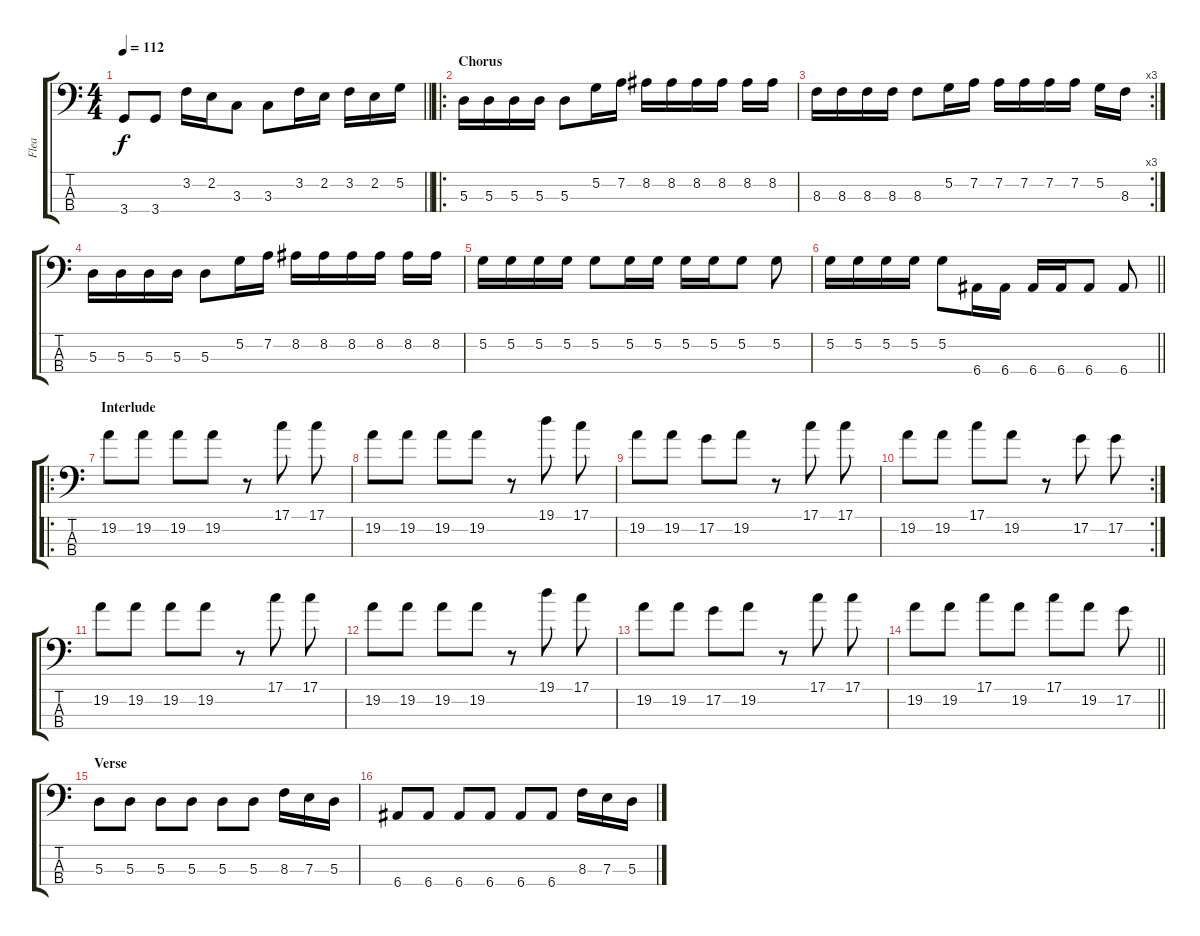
\track ("Flea" "Flea") {instrument electricbassfinger}
\staff {score tabs}
\tuning (G2 D2 A1 E1) {hide}
\ts (4 4)
\tempo 112
\clef f4
\barLineRight lightlight
\ks c
3.4.8{dy f} 3.4.8 3.2.16 2.2.16 3.3.8 3.3.8 3.2.16 2.2.16 3.2.16 2.2.16 5.2.16 |
\ro
\section ("" "Chorus")
5.3.16 5.3.16 5.3.16 5.3.16 5.3.8 5.2.16 7.2.16 8.2.16 8.2.16 8.2.16 8.2.16 8.2.16 8.2.16 |
\rc 3
8.3.16 8.3.16 8.3.16 8.3.16 8.3.8 5.2.16 7.2.16 7.2.16 7.2.16 7.2.16 7.2.16 5.2.16 8.3.16 |
5.3.16 5.3.16 5.3.16 5.3.16 5.3.8 5.2.16 7.2.16 8.2.16 8.2.16 8.2.16 8.2.16 8.2.16 8.2.16 |
5.2.16 5.2.16 5.2.16 5.2.16 5.2.8 5.2.16 5.2.16 5.2.16 5.2.16 5.2.8 5.2.8 |
\barLineRight lightlight
5.2.16 5.2.16 5.2.16 5.2.16 5.2.8 6.4.16 6.4.16 6.4.16 6.4.16 6.4.8 6.4.8 |
\ro
\section ("" "Interlude")
19.2.8 19.2.8 19.2.8 19.2.8 r.8 17.1.8 17.1.8 |
19.2.8 19.2.8 19.2.8 19.2.8 r.8 19.1.8 17.1.8 |
19.2.8 19.2.8 17.2.8 19.2.8 r.8 17.1.8 17.1.8 |
\rc 2
19.2.8 19.2.8 17.1.8 19.2.8 r.8 17.2.8 17.2.8 |
19.2.8 19.2.8 19.2.8 19.2.8 r.8 17.1.8 17.1.8 |
19.2.8 19.2.8 19.2.8 19.2.8 r.8 19.1.8 17.1.8 |
19.2.8 19.2.8 17.2.8 19.2.8 r.8 17.1.8 17.1.8 |
\barLineRight lightlight
19.2.8 19.2.8 17.1.8 19.2.8 17.1.8 19.2.8 17.2.8 |
\section ("" "Verse")
5.3.8 5.3.8 5.3.8 5.3.8 5.3.8 5.3.8 8.3.16 7.3.16 5.3.16 |
6.4.8 6.4.8 6.4.8 6.4.8 6.4.8 6.4.8 8.3.16 7.3.16 5.3.16
